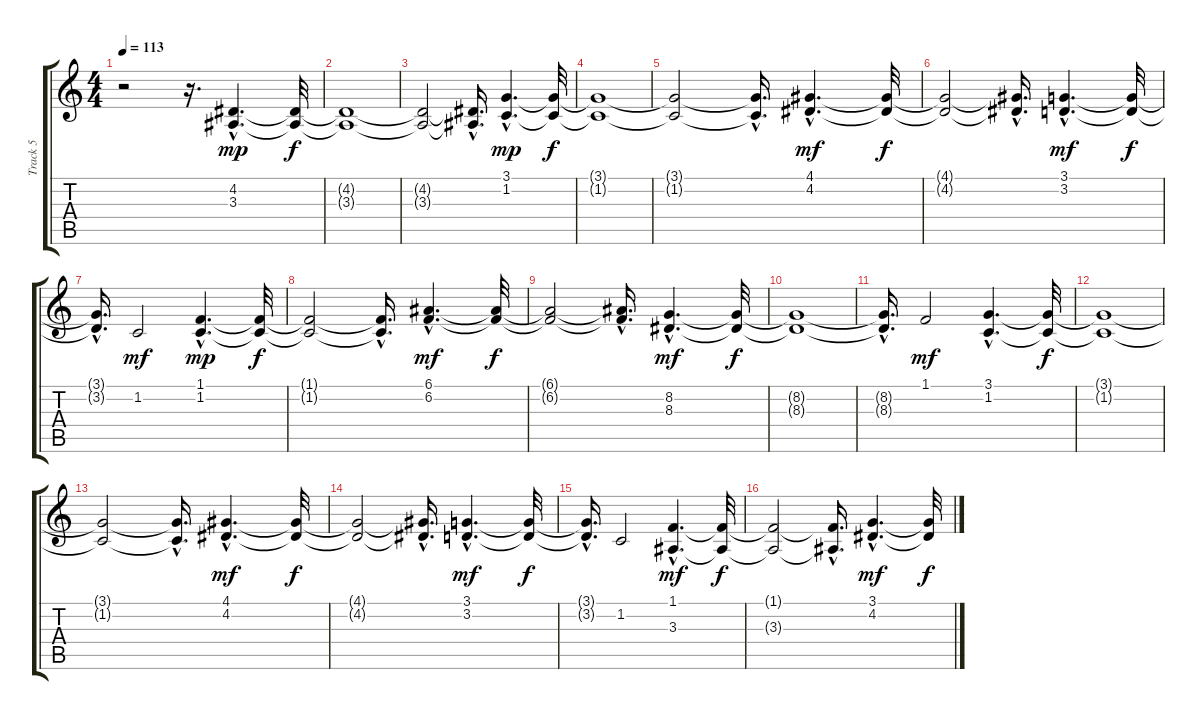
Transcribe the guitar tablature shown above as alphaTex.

\track ("Track 5" "Track 5") {instrument stringensemble2}
\staff {score tabs}
\tuning (E4 B3 G3 D3 A2 E2) {hide}
\ts (4 4)
\tempo 113
\clef g2
\ks c
r.2{dy mp instrument stringensemble2} r.16{d} (4.2{hac} 3.3{hac}).4{d} (4.2{t} 3.3{t}).32{dy f} |
(4.2{t} 3.3{t}).1 |
(4.2{t} 3.3{t}).2 (4.2{hac t} 3.3{hac t}).16{d} (3.1{hac} 1.2{hac}).4{d dy mp} (3.1{t} 1.2{t}).32{dy f} |
(3.1{t} 1.2{t}).1 |
(3.1{t} 1.2{t}).2 (3.1{hac t} 1.2{hac t}).16{d} (4.1{hac} 4.2{hac}).4{d dy mf} (4.1{t} 4.2{t}).32{dy f} |
(4.1{t} 4.2{t}).2 (4.1{hac t} 4.2{hac t}).16{d} (3.1{hac} 3.2{hac}).4{d dy mf} (3.1{t} 3.2{t}).32{dy f} |
(3.1{t} 3.2{hac t}).16{d} 1.2.2{dy mf} (1.1{hac} 1.2{hac}).4{d dy mp} (1.1{t} 1.2{t}).32{dy f} |
(1.1{t} 1.2{t}).2 (1.1{hac t} 1.2{hac t}).16{d} (6.1{hac} 6.2{hac}).4{d dy mf} (6.1{t} 6.2{t}).32{dy f} |
(6.1{t} 6.2{t}).2 (6.1{hac t} 6.2{hac t}).16{d} (8.2{hac} 8.3{hac}).4{d dy mf} (8.2{t} 8.3{t}).32{dy f} |
(8.2{t} 8.3{t}).1 |
(8.2{hac t} 8.3{hac t}).16{d} 1.1.2{dy mf} (3.1{hac} 1.2{hac}).4{d} (3.1{t} 1.2{t}).32{dy f} |
(3.1{t} 1.2{t}).1 |
(3.1{t} 1.2{t}).2 (3.1{hac t} 1.2{hac t}).16{d} (4.1{hac} 4.2{hac}).4{d dy mf} (4.1{t} 4.2{t}).32{dy f} |
(4.1{t} 4.2{t}).2 (4.1{hac t} 4.2{hac t}).16{d} (3.1{hac} 3.2{hac}).4{d dy mf} (3.1{t} 3.2{t}).32{dy f} |
(3.1{t} 3.2{hac t}).16{d} 1.2.2 (1.1{hac} 3.3{hac}).4{d dy mf} (1.1{t} 3.3{t}).32{dy f} |
(1.1{t} 3.3{t}).2 (1.1{hac t} 3.3{hac t}).16{d} (3.1{hac} 4.2{hac}).4{d dy mf} (3.1{t} 4.2{t}).32{dy f}
